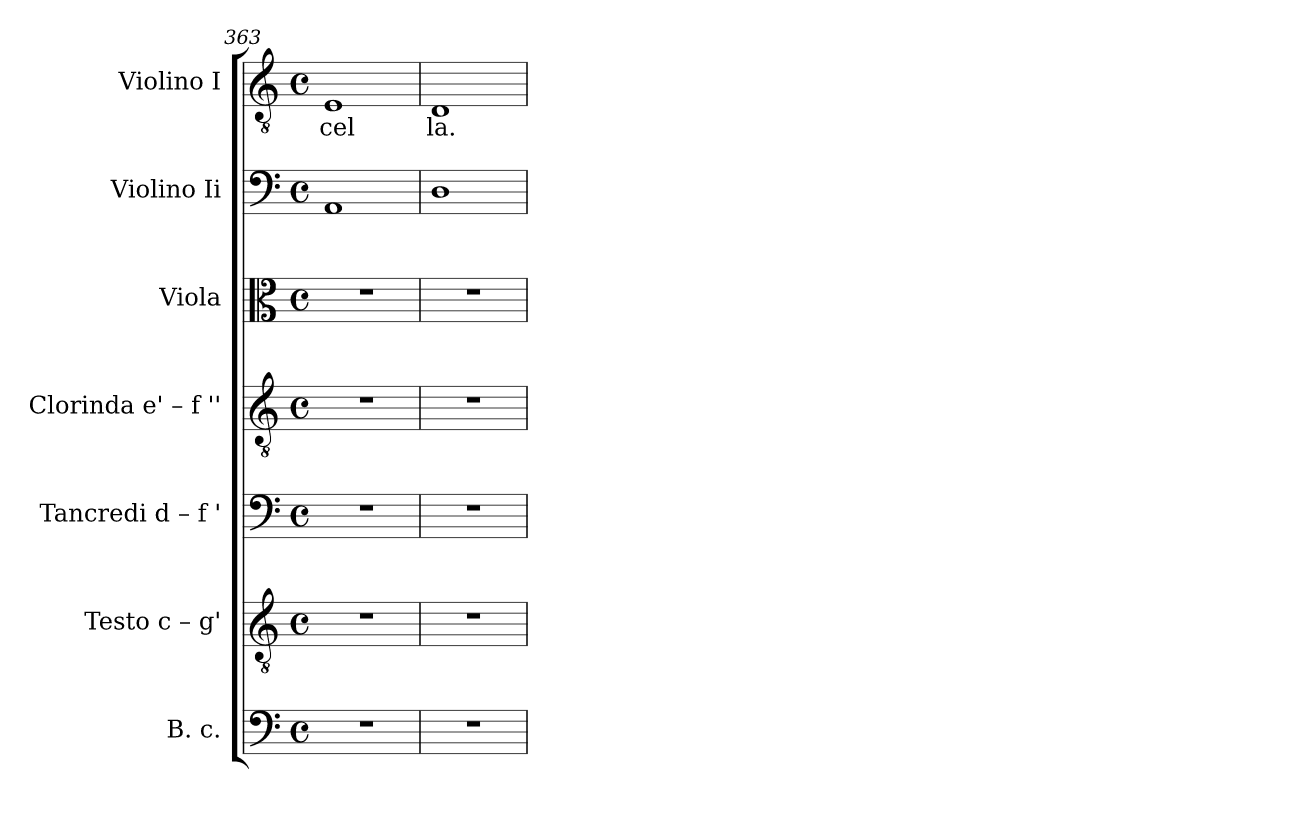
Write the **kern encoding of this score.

**kern	**kern	**kern	**kern	**kern	**kern	**kern	**text
*part7	*part6	*part5	*part4	*part3	*part2	*part1	*part1
*staff7	*staff6	*staff5	*staff4	*staff3	*staff2	*staff1	*staff1
*I"B. c.	*I"Testo  c – g'	*I"Tancredi  d – f '	*I"Clorinda  e' – f ''	*I"Viola	*I"Violino Ii	*I"Violino I	*
*clefF4	*clefGv2	*clefF4	*clefGv2	*clefC3	*clefF4	*clefGv2	*
*k[]	*k[]	*k[]	*k[]	*k[]	*k[]	*k[]	*
*C:	*C:	*C:	*C:	*C:	*C:	*C:	*
*M4/4	*M4/4	*M4/4	*M4/4	*M4/4	*M4/4	*M4/4	*
*met(c)	*met(c)	*met(c)	*met(c)	*met(c)	*met(c)	*met(c)	*
=363	=363	=363	=363	=363	=363	=363	=363
!	!	!	!	!	!	!	!LO:LY:b:cj
1r	1r	1r	1r	1r	1AA	1E	cel
=364	=364	=364	=364	=364	=364	=364	=364
!	!	!	!	!	!	!	!LO:LY:b:cj
1r	1r	1r	1r	1r	1D	1D	la.
=	=	=	=	=	=	=	=
*-	*-	*-	*-	*-	*-	*-	*-
